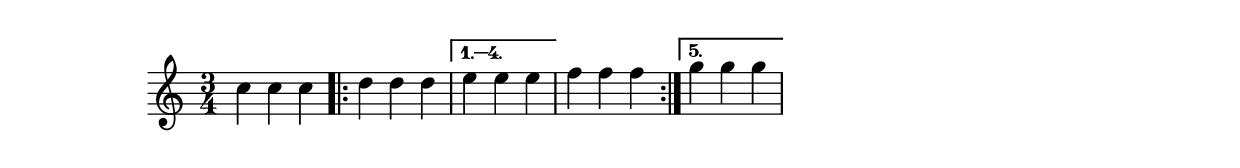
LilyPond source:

%% Do not edit this file; it is automatically
%% generated from LSR http://lsr.dsi.unimi.it
%% This file is in the public domain.
\version "2.13.39"

\header {
  lsrtags = "repeats"

%% Translation of GIT committish: 5160eccb26cee0bfd802d844233e4a8d795a1e94
  texidoces = "
De forma predeterminada, los corchetes de primera y segunda vez se
trazan encima de los finales alternativos completos, pero es posible
acortartlos estableciendo un valor cierto para
@code{voltaSpannerDuration}.  En el ejemplo siguiente, el corchete
sólo dura un compás, que corresponde a una duración de 3/4.

"
  doctitlees = "Acortar los corchetes de primera y segunda vez"


%% Translation of GIT committish: 0a868be38a775ecb1ef935b079000cebbc64de40
  texidocde = "
Volta-Klammern werden normalerweise über alle Noten der Klammer gezogen, aber
es ist möglich sie zu verkürzen.  Hierzu muss
@code{voltaSpannerDuration} definiert werden, in dem Beispiel etwa als
3/4, sodass die Klammer nur einen Takt dauert.

"
  doctitlede = "Volta-Klammern verkürzen"

%% Translation of GIT committish: a5bde6d51a5c88e952d95ae36c61a5efc22ba441
  texidocfr = "
Les crochets indiquant les fins alternatives s'étalent tout au long ce
celle-ci.  On peut les raccourcir en définissant la propriété
@code{voltaSpannerDuration}.  Dans l'exemple suivant, le crochet ne se
prolonge que sur une mesure à 3/4.

"
  doctitlefr = "Diminution de la taille du crochet d'alternative"


  texidoc = "
By default, the volta brackets will be drawn over all of the
alternative music, but it is possible to shorten them by setting
@code{voltaSpannerDuration}.  In the next example, the bracket only
lasts one measure, which is a duration of 3/4.

"
  doctitle = "Shortening volta brackets"
} % begin verbatim

\relative c'' {
  \time 3/4
  c4 c c
  \set Score.voltaSpannerDuration = #(ly:make-moment 3 4)
  \repeat volta 5 { d4 d d }
  \alternative {
    {
      e4 e e
      f4 f f
    }
    { g4 g g }
  }
}

